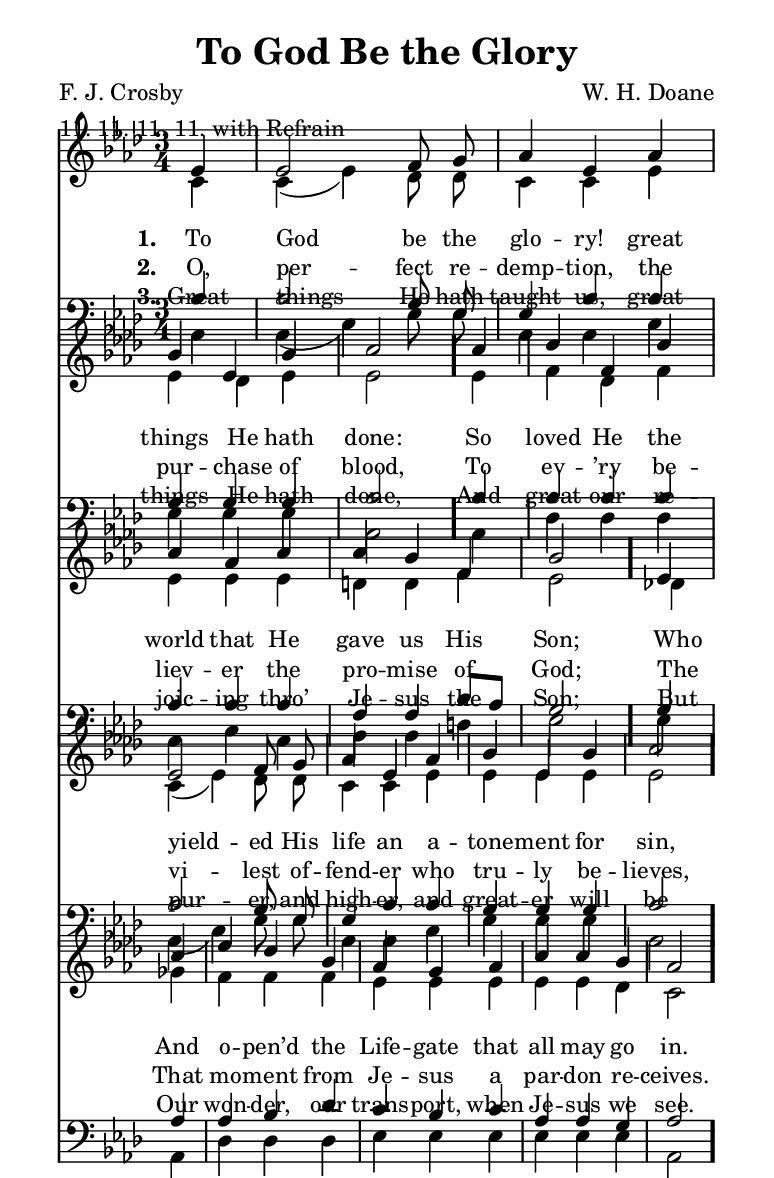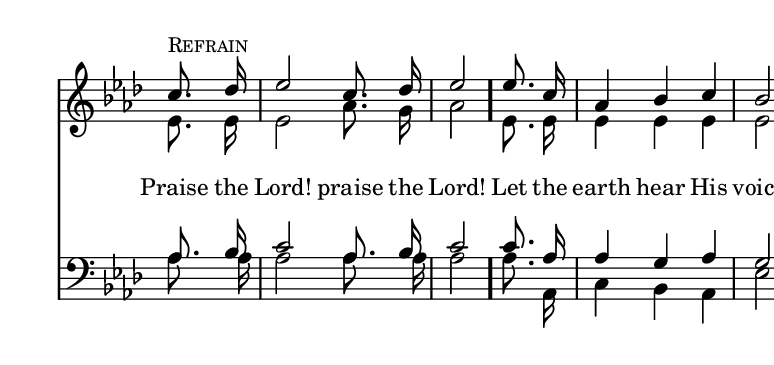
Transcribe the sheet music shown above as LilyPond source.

\include "common/global.ily"
\paper {
  \include "common/paper.ily"
  %ragged-bottom = ##t
  ragged-last-bottom = ##t
  system-count = #6
  systems-per-page = #5
  page-count = ##f
}

\header{
  hymnnumber = "130"
  title = "To God Be the Glory"
  tunename = ""
  meter = "11. 11. 11. 11. with Refrain"
  poet = "F. J. Crosby"
  composer = "W. H. Doane"
  %copyright = ""
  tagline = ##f
}

% for fermata in MIDI
ta = { \tempo 4=100 }
tb = { \tempo 4=50 }

patternAA = { c4 | c2      c8 c8 | c4 c4 c4 | c4 c4 c4 | c2 }
patternAB = { c4 | c4( c4) c8 c8 | c4 c4 c4 | c4 c4 c4 | c2 }

patternBA = { c4 | c4 c4 c4 | c4 c4 c4 | c4 c4 c4      | c2 }
patternBB = { c4 | c4 c4 c4 | c4 c4 c4 | c4 c4 c8[ c8] | c2 }

patternCA = { c8. c16 | c2 c8. c16 | c2 }
patternCB = { c8. c16 | c4 c4 c4 | c2 }
patternCC = { c8  c8  | c4 c4 c4 | c2 }

global = {
  \include "common/overrides.ily"
  \override Staff.TimeSignature.style = #'()
  \time 3/4
  \override Score.MetronomeMark.transparent = ##t % hide all fermata changes too
  \ta
  \key aes \major
  \partial 4
  \autoBeamOff
}

notesSoprano = {
\global
\relative c' {

  \changePitch \patternAA { ees | ees f g | aes ees aes | bes ees, bes' | c }
  \changePitch \patternBA { c des f, des' | c aes c | c bes f | bes }
  \changePitch \patternAA { ees, | ees f g | aes ees aes | bes ees, bes' | c }
  \changePitch \patternBA { c | ees des bes | aes g aes | c c bes | aes }

  << s^\markup { \small \caps "Refrain" }
  \changePitch \patternCA { c des | ees c des | ees } >>
  \changePitch \patternCB { ees c | aes bes c | bes }
  \changePitch \patternCA { bes c | des bes c | des }
  \changePitch \patternCC { des bes | ees ees des | c }
  \changePitch \patternAA { ees, | ees f g | aes ees aes | bes ees, bes' | c }
  \changePitch \patternBA { c | ees des bes | aes g aes | c c bes | aes }

  \bar "|."

}
}

notesAlto = {
\global
\relative e' {

  \changePitch \patternAB { c | c ees des des | c c ees | ees des ees | ees }
  \changePitch \patternBA { ees | f des f | ees ees ees | d d f | ees }
  \changePitch \patternAB { des! | c ees des des | c c ees | ees ees ees | ees }
  \changePitch \patternBA { ges | f f f | ees ees ees | ees ees des | c }

  \changePitch \patternCA { ees ees | ees aes g | aes }
  \changePitch \patternCB { ees ees | ees ees ees | ees }
  \changePitch \patternCA { ees ees | ees ees ees | ees }
  \changePitch \patternCC { ees ees | ees ees ees | ees }
  \changePitch \patternAB { des! | c ees des des | c c ees | ees ees ees | ees }
  \changePitch \patternBA { ges | f f f | ees ees ees | ees ees des | c }

}
}

notesTenor = {
\global
\relative a {

  \changePitch \patternAA { aes | aes g ees | ees aes aes | g g g | aes }
  \changePitch \patternBB { aes | aes aes aes | aes aes aes | f f bes aes | g }
  \changePitch \patternAA { g | aes g ees | ees aes aes | g g g | aes }
  \changePitch \patternBA { aes | aes bes des | c bes c | aes aes g | aes }

  \changePitch \patternCA { aes bes | c aes bes | c }
  \changePitch \patternCB { c aes | aes g aes | g }
  \changePitch \patternCA { g aes | bes g aes | bes }
  \changePitch \patternCC { bes g | aes aes g | aes }
  \changePitch \patternAA { g | aes g ees | ees aes aes | g g g | aes }
  \changePitch \patternBA { aes | aes bes des | c bes c | aes aes g | aes }

}
}

notesBass = {
\global
\relative f, {

  \changePitch \patternAB { aes | aes c | ees ees | aes, aes c | ees ees ees | aes, }
  \changePitch \patternBA { aes | des des des | aes c aes | bes bes d | ees }
  \changePitch \patternAB { ees | aes, c ees ees | aes, aes c | ees ees ees | aes, }
  \changePitch \patternBA { aes | des des des | ees ees ees | ees ees ees | aes, }

  \changePitch \patternCA { aes' aes | aes aes aes | aes }
  \changePitch \patternCB { aes aes, | c bes aes | ees' }
  \changePitch \patternCA { ees ees | ees ees ees | ees }
  \changePitch \patternCC { ees des | c c bes | aes }
  \changePitch \patternAB { ees' | aes, c ees ees | aes, aes c | ees ees ees | aes, }
  \changePitch \patternBA { aes | des des des | ees ees ees | ees ees ees | aes, }

}
}

Refrain = \lyricmode {

Praise the Lord! praise the Lord! \bar "."
Let the earth hear His voice! \bar "."
Praise the Lord! praise the Lord! \bar "."
Let His peo -- ple re -- joice! \bar "."
O, come to the Fa -- ther thro’ Je -- sus the Son; \bar "."
And give Him the glo -- ry– great things He hath done! \bar "."

}

wordsA = \lyricmode {
\set stanza = "1."

To God be the glo -- ry! great things He hath done: \bar "."
So loved He the world that He gave us His Son; \bar "."
Who yield -- ed His life an a -- tone -- ment for sin, \bar "."
And o -- pen’d the Life -- gate that all may go in. \bar "."

}

wordsB = \lyricmode {
\set stanza = "2."

O, per -- fect re -- demp -- tion, the pur -- chase of blood,
To ev -- ’ry be -- liev -- er the pro -- mise of God;
The vi -- lest of -- fend -- er who tru -- ly be -- lieves,
That mo -- ment from Je -- sus a par -- don re -- ceives.

{ \break }
\Refrain

}

wordsC = \lyricmode {
\set stanza = "3."

Great things He hath taught us, great things He hath done,
And great our re -- joic -- ing thro’ Je -- sus the Son;
But pur -- er, and high -- er, and great -- er will be
Our won -- der, our trans -- port, when Je -- sus we see.

}

\score {
  \context ChoirStaff <<
    \context Staff = upper <<
      \set ChoirStaff.systemStartDelimiter = #'SystemStartBar
      \context Voice  = sopranos { \voiceOne << \notesSoprano >> }
      \context Voice  = altos { \voiceTwo << \notesAlto >> }
      \context Lyrics = one   \lyricsto altos \wordsA
      \context Lyrics = two   \lyricsto altos \wordsB
      \context Lyrics = three \lyricsto altos \wordsC
    >>
    \context Staff = men <<
      \clef bass
      \context Voice  = tenors { \voiceOne << \notesTenor >> }
      \context Voice  = basses { \voiceTwo << \notesBass >> }
    >>
  >>
  \layout {
    \include "common/layout.ily"
  }
  \midi{
    \include "common/midi.ily"
  }
}

\version "2.18.0"  % necessary for upgrading to future LilyPond versions.

% vi:set et ts=2 sw=2 ai nocindent syntax=lilypond
